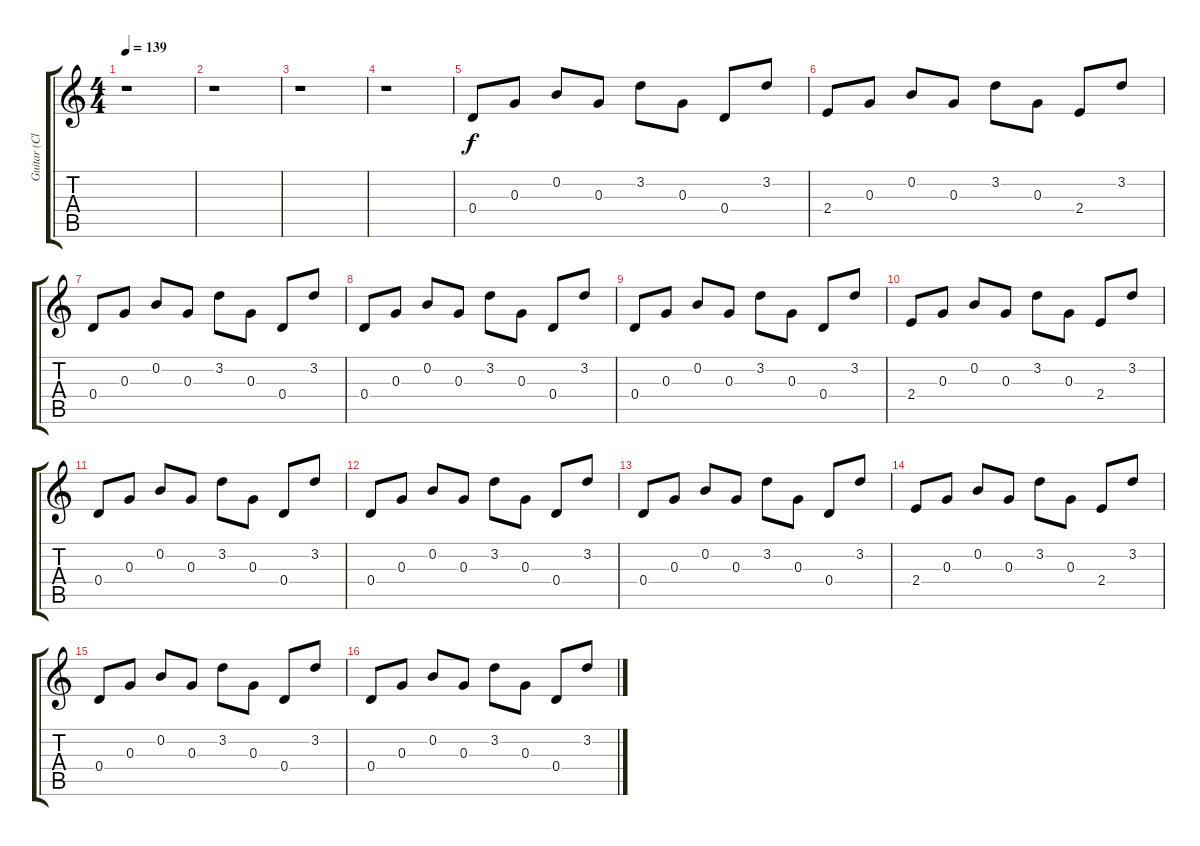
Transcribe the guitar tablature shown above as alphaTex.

\track ("Guitar (Clean Double)" "Guitar (Cl") {instrument electricguitarclean}
\staff {score tabs}
\tuning (E4 B3 G3 D3 A2 D2) {hide}
\ts (4 4)
\tempo 139
\clef g2
\ks c
r.1{dy f} |
r.1 |
r.1 |
r.1 |
0.4.8 0.3.8 0.2.8 0.3.8 3.2.8 0.3.8 0.4.8 3.2.8 |
2.4.8 0.3.8 0.2.8 0.3.8 3.2.8 0.3.8 2.4.8 3.2.8 |
0.4.8 0.3.8 0.2.8 0.3.8 3.2.8 0.3.8 0.4.8 3.2.8 |
0.4.8 0.3.8 0.2.8 0.3.8 3.2.8 0.3.8 0.4.8 3.2.8 |
0.4.8 0.3.8 0.2.8 0.3.8 3.2.8 0.3.8 0.4.8 3.2.8 |
2.4.8 0.3.8 0.2.8 0.3.8 3.2.8 0.3.8 2.4.8 3.2.8 |
0.4.8 0.3.8 0.2.8 0.3.8 3.2.8 0.3.8 0.4.8 3.2.8 |
0.4.8 0.3.8 0.2.8 0.3.8 3.2.8 0.3.8 0.4.8 3.2.8 |
0.4.8 0.3.8 0.2.8 0.3.8 3.2.8 0.3.8 0.4.8 3.2.8 |
2.4.8 0.3.8 0.2.8 0.3.8 3.2.8 0.3.8 2.4.8 3.2.8 |
0.4.8 0.3.8 0.2.8 0.3.8 3.2.8 0.3.8 0.4.8 3.2.8 |
0.4.8 0.3.8 0.2.8 0.3.8 3.2.8 0.3.8 0.4.8 3.2.8
